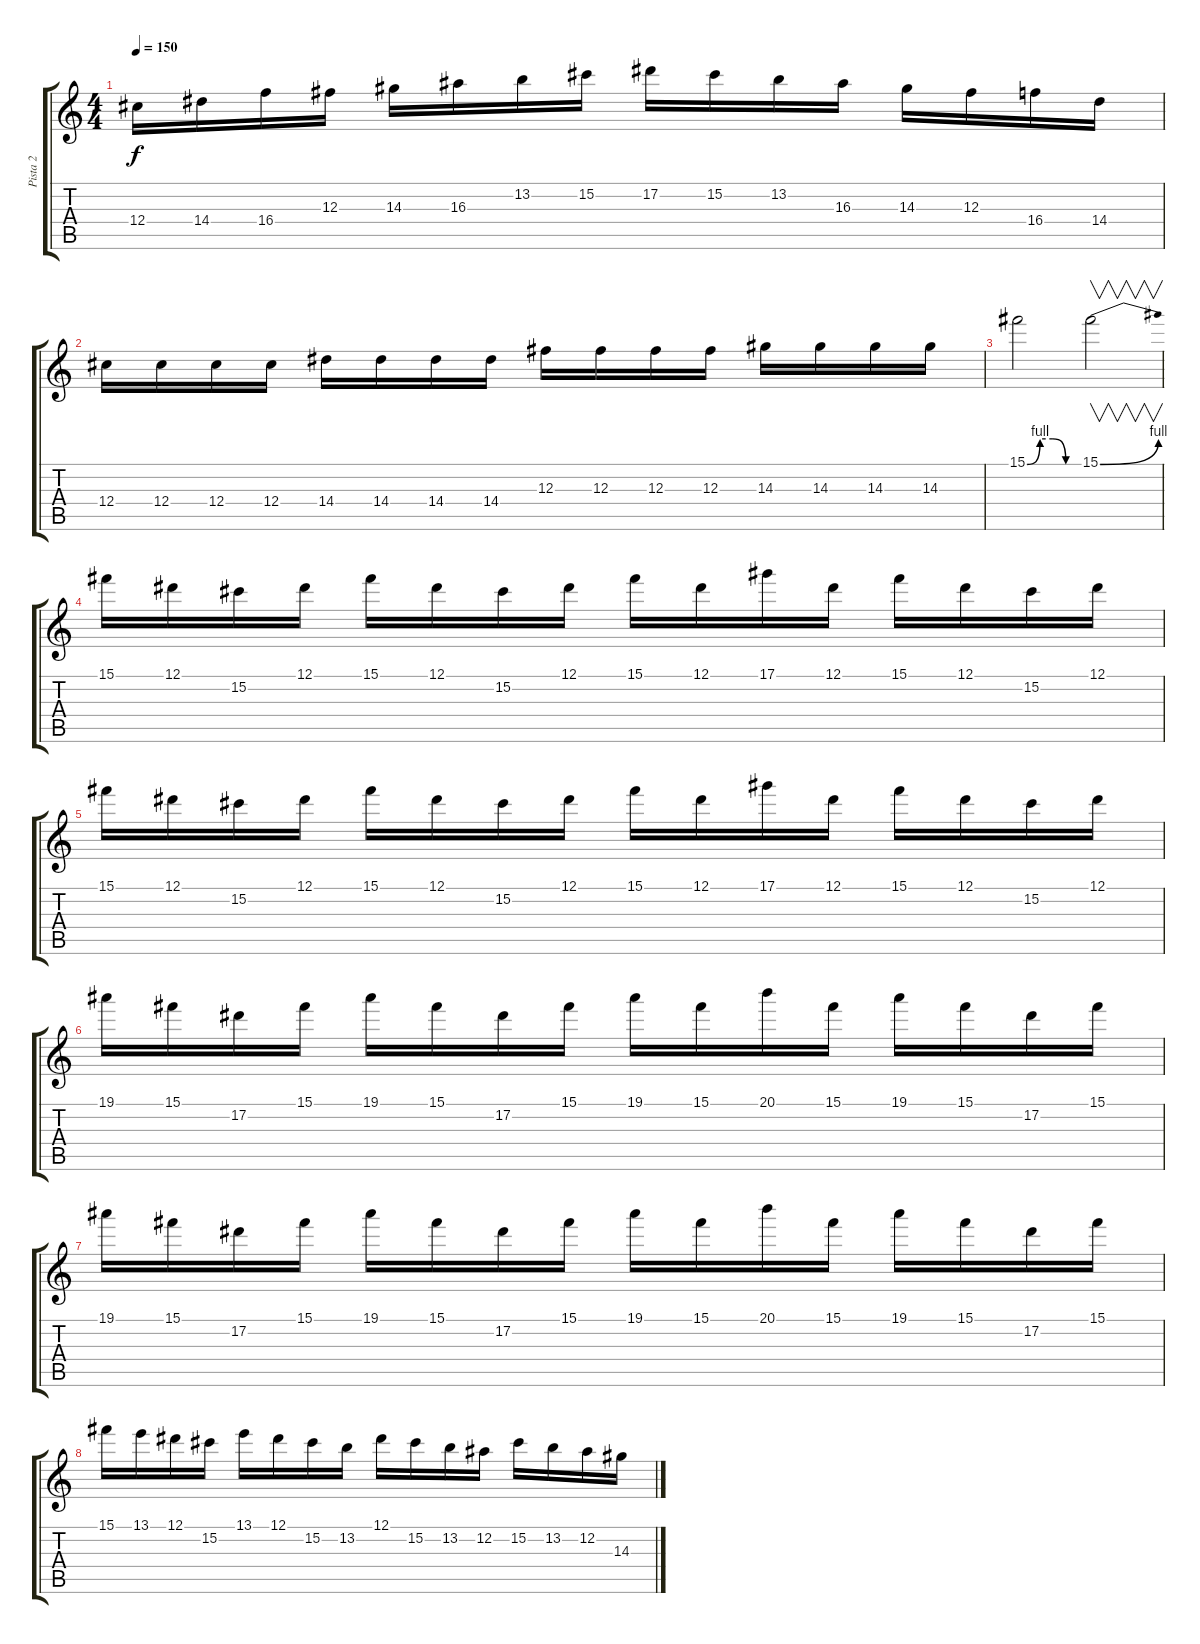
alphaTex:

\track ("Pista 2" "Pista 2") {instrument distortionguitar}
\staff {score tabs}
\tuning (Eb4 Bb3 Gb3 Db3 Ab2 Eb2) {hide}
\ts (4 4)
\tempo 150
\clef g2
\ks c
12.4.16{dy f} 14.4.16 16.4.16 12.3.16 14.3.16 16.3.16 13.2.16 15.2.16 17.2.16 15.2.16 13.2.16 16.3.16 14.3.16 12.3.16 16.4.16 14.4.16 |
12.4.16 12.4.16 12.4.16 12.4.16 14.4.16 14.4.16 14.4.16 14.4.16 12.3.16 12.3.16 12.3.16 12.3.16 14.3.16 14.3.16 14.3.16 14.3.16 |
15.1{be (custom 0 0 15 4 30 4 45 0 60 0)}.2 15.1{be (bend 0 0 60 4)}.2{v} |
15.1.16 12.1.16 15.2.16 12.1.16 15.1.16 12.1.16 15.2.16 12.1.16 15.1.16 12.1.16 17.1.16 12.1.16 15.1.16 12.1.16 15.2.16 12.1.16 |
15.1.16 12.1.16 15.2.16 12.1.16 15.1.16 12.1.16 15.2.16 12.1.16 15.1.16 12.1.16 17.1.16 12.1.16 15.1.16 12.1.16 15.2.16 12.1.16 |
19.1.16 15.1.16 17.2.16 15.1.16 19.1.16 15.1.16 17.2.16 15.1.16 19.1.16 15.1.16 20.1.16 15.1.16 19.1.16 15.1.16 17.2.16 15.1.16 |
19.1.16 15.1.16 17.2.16 15.1.16 19.1.16 15.1.16 17.2.16 15.1.16 19.1.16 15.1.16 20.1.16 15.1.16 19.1.16 15.1.16 17.2.16 15.1.16 |
15.1.16 13.1.16 12.1.16 15.2.16 13.1.16 12.1.16 15.2.16 13.2.16 12.1.16 15.2.16 13.2.16 12.2.16 15.2.16 13.2.16 12.2.16 14.3.16
